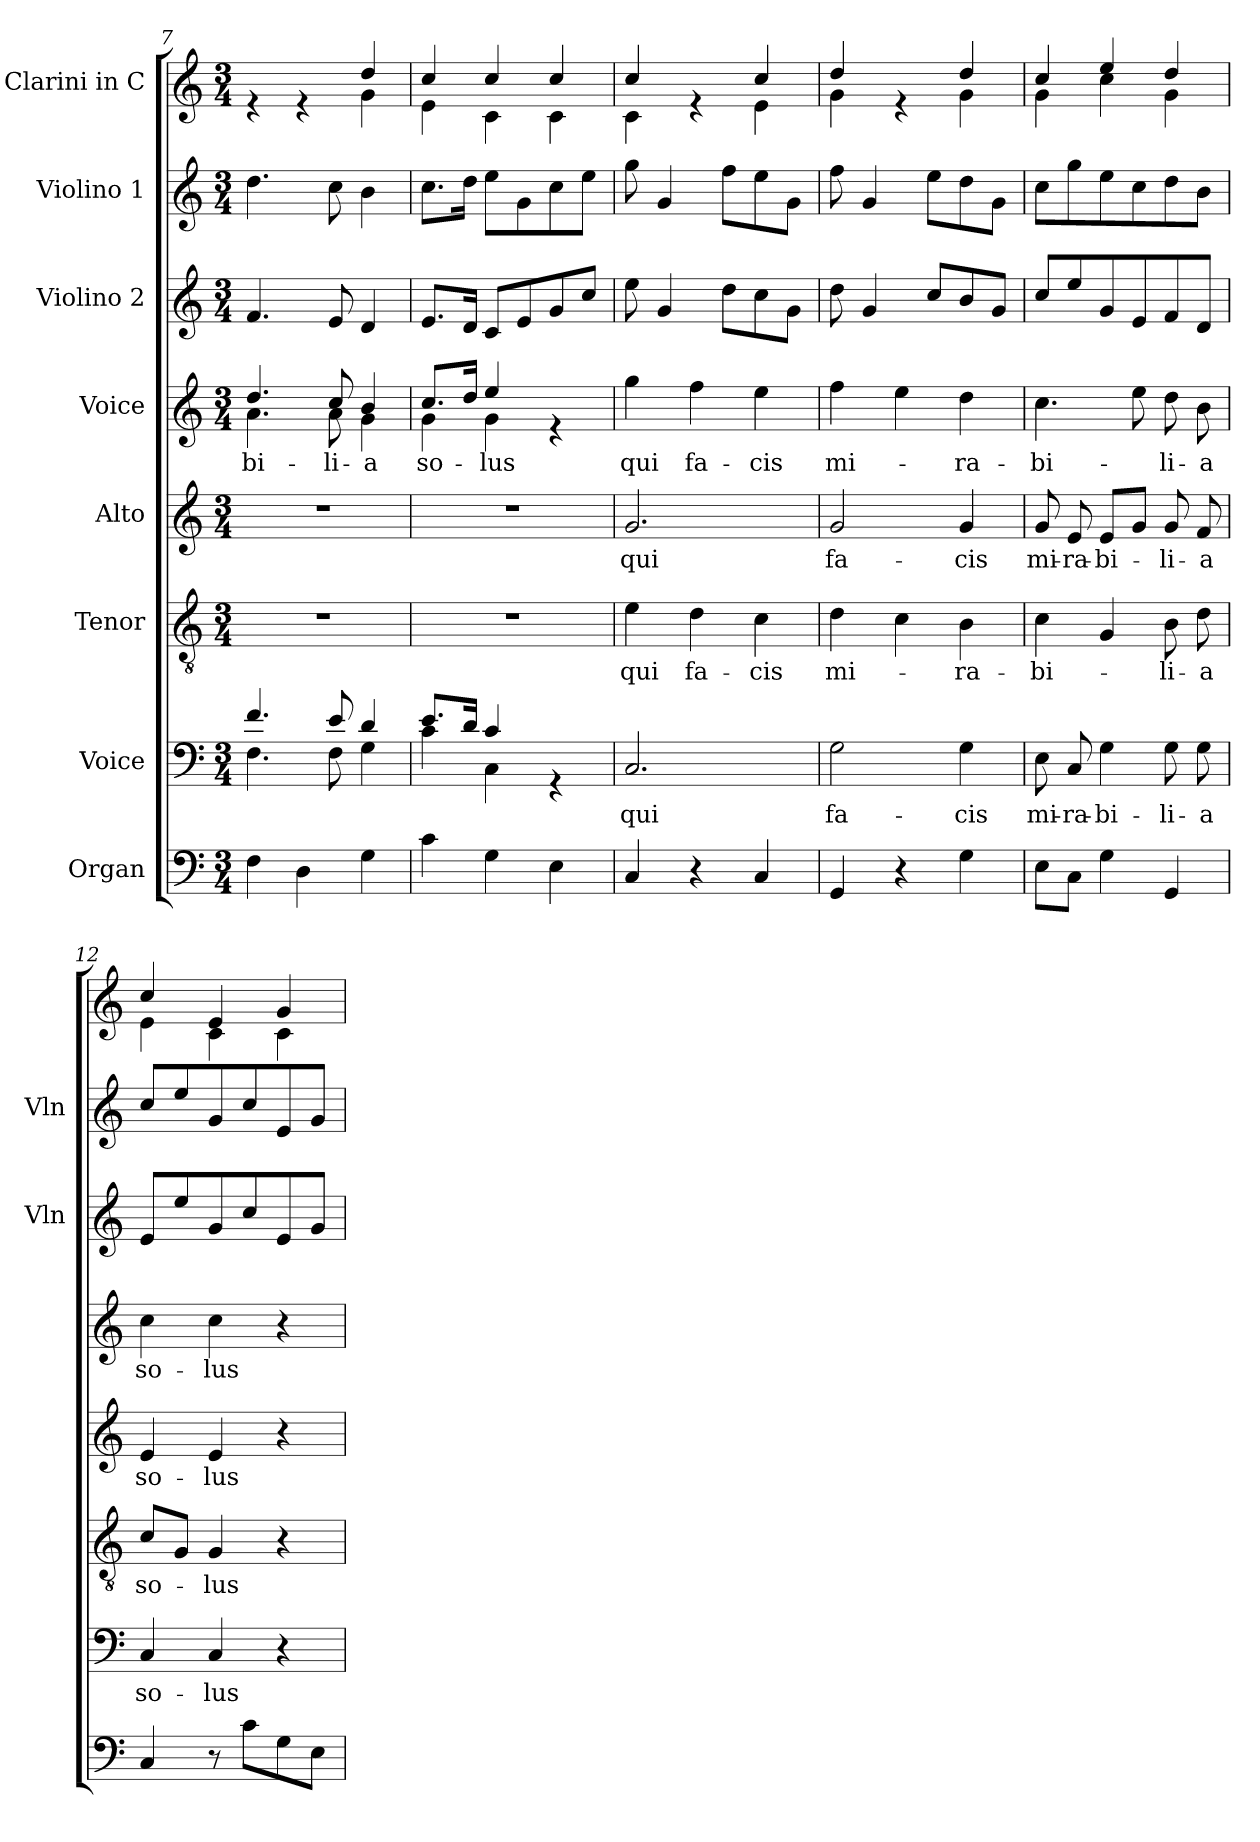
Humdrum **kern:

**kern	**kern	**text	**kern	**text	**kern	**text	**kern	**text	**kern	**kern	**kern
*part8	*part7	*part7	*part6	*part6	*part5	*part5	*part4	*part4	*part3	*part2	*part1
*staff8	*staff7	*staff7	*staff6	*staff6	*staff5	*staff5	*staff4	*staff4	*staff3	*staff2	*staff1
*I"Organ	*I"Voice	*	*I"Tenor	*	*I"Alto	*	*I"Voice	*	*I"Violino 2	*I"Violino 1	*I"Clarini in C
*	*	*	*	*	*	*	*	*	*I'Vln	*I'Vln	*
*clefF4	*clefF4	*	*clefGv2	*	*clefG2	*	*clefG2	*	*clefG2	*clefG2	*clefG2
*k[]	*k[]	*	*k[]	*	*k[]	*	*k[]	*	*k[]	*k[]	*k[]
*M3/4	*M3/4	*	*M3/4	*	*M3/4	*	*M3/4	*	*M3/4	*M3/4	*M3/4
=7	=7	=7	=7	=7	=7	=7	=7	=7	=7	=7	=7
*	*^	*	*	*	*	*	*	*	*	*	*
!	!	!	!	!	!	!	!	!	!LO:LY:b	!	!	!
*	*	*	*	*	*	*	*	*^	*	*	*	*^
4F\	4.f/	4.F\	.	2.r	.	2.r	.	4.dd/	4.a\	-bi-	4.f/	4.dd\	4re	2ryy
4D\	.	.	.	.	.	.	.	.	.	.	.	.	4re	.
!	!	!	!	!	!	!	!	!	!	!LO:LY:b	!	!	!	!
.	8e/	8F\	.	.	.	.	.	8cc/	8a\	-li-	8e/	8cc\	.	.
!	!	!	!	!	!	!	!	!	!	!LO:LY:b	!	!	!	!
4G\	4d/	4G\	.	.	.	.	.	4b/	4g\	-a	4d/	4b\	4dd/	4g\
=8	=8	=8	=8	=8	=8	=8	=8	=8	=8	=8	=8	=8	=8	=8
!	!	!	!	!	!	!	!	!	!	!LO:LY:b	!	!	!	!
4c\	8.e/L	4c\	.	2.r	.	2.r	.	8.cc/L	4g\	so-	8.e/L	8.cc\L	4cc/	4e\
.	16d/Jk	.	.	.	.	.	.	16dd/Jk	.	.	16d/Jk	16dd\Jk	.	.
!	!	!	!	!	!	!	!	!	!	!LO:LY:b	!	!	!	!
4G\	4c/	4C\	.	.	.	.	.	4ee/	4g\	-lus	8c/L	8ee\L	4cc/	4c\
.	.	.	.	.	.	.	.	.	.	.	8e/	8g\	.	.
4E\	4rGG	4ryy	.	.	.	.	.	4re	4ryy	.	8g/	8cc\	4cc/	4c\
.	.	.	.	.	.	.	.	.	.	.	8cc/J	8ee\J	.	.
*	*v	*v	*	*	*	*	*	*v	*v	*	*	*	*	*
!!LO:LB:g=z	!!
=9	=9	=9	=9	=9	=9	=9	=9	=9	=9	=9	=9	=9
!	!	!LO:LY:b	!	!LO:LY:b	!	!LO:LY:b	!	!LO:LY:b	!	!	!	!
4C/	2.C/	qui	4e\	qui	2.g/	qui	4gg\	qui	8ee\	8gg\	4cc/	4c\
.	.	.	.	.	.	.	.	.	4g/	4g/	.	.
!	!	!	!	!LO:LY:b	!	!	!	!LO:LY:b	!	!	!	!
4r	.	.	4d\	fa-	.	.	4ff\	fa-	.	.	4re	4ryy
.	.	.	.	.	.	.	.	.	8dd\L	8ff\L	.	.
!	!	!	!	!LO:LY:b	!	!	!	!LO:LY:b	!	!	!	!
4C/	.	.	4c\	-cis	.	.	4ee\	-cis	8cc\	8ee\	4cc/	4e\
.	.	.	.	.	.	.	.	.	8g\J	8g\J	.	.
=10	=10	=10	=10	=10	=10	=10	=10	=10	=10	=10	=10	=10
!	!	!LO:LY:b	!	!LO:LY:b	!	!LO:LY:b	!	!LO:LY:b	!	!	!	!
4GG/	2G\	fa-	4d\	mi-	2g/	fa-	4ff\	mi-	8dd\	8ff\	4dd/	4g\
.	.	.	.	.	.	.	.	.	4g/	4g/	.	.
4r	.	.	4c\	.	.	.	4ee\	.	.	.	4re	4ryy
.	.	.	.	.	.	.	.	.	8cc/L	8ee\L	.	.
!	!	!LO:LY:b	!	!LO:LY:b	!	!LO:LY:b	!	!LO:LY:b	!	!	!	!
4G\	4G\	-cis	4B\	ra-	4g/	-cis	4dd\	ra-	8b/	8dd\	4dd/	4g\
.	.	.	.	.	.	.	.	.	8g/J	8g\J	.	.
=11	=11	=11	=11	=11	=11	=11	=11	=11	=11	=11	=11	=11
!	!	!LO:LY:b	!	!LO:LY:b	!	!LO:LY:b	!	!LO:LY:b	!	!	!	!
8E\L	8E\	mi-	4c\	-bi-	8g/	mi-	4.cc\	-bi-	8cc/L	8cc\L	4cc/	4g\
!	!	!LO:LY:b	!	!	!	!LO:LY:b	!	!	!	!	!	!
8C\J	8C/	-ra-	.	.	8e/	-ra-	.	.	8ee/	8gg\	.	.
!	!	!LO:LY:b	!	!	!	!LO:LY:b	!	!	!	!	!	!
4G\	4G\	-bi-	4G/	.	8e/L	-bi-	.	.	8g/	8ee\	4ee/	4cc\
.	.	.	.	.	8g/J	.	8ee\	.	8e/	8cc\	.	.
!	!	!LO:LY:b	!	!LO:LY:b	!	!LO:LY:b	!	!LO:LY:b	!	!	!	!
4GG/	8G\	-li-	8B\	-li-	8g/	-li-	8dd\	-li-	8f/	8dd\	4dd/	4g\
!	!	!LO:LY:b	!	!LO:LY:b	!	!LO:LY:b	!	!LO:LY:b	!	!	!	!
.	8G\	-a	8d\	-a	8f/	-a	8b\	-a	8d/J	8b\J	.	.
=12	=12	=12	=12	=12	=12	=12	=12	=12	=12	=12	=12	=12
!	!	!LO:LY:b	!	!LO:LY:b	!	!LO:LY:b	!	!LO:LY:b	!	!	!	!
4C/	4C/	so-	8c/L	so-	4e/	so-	4cc\	so-	8e/L	8cc/L	4cc/	4e\
.	.	.	8G/J	.	.	.	.	.	8ee/	8ee/	.	.
!	!	!LO:LY:b	!	!LO:LY:b	!	!LO:LY:b	!	!LO:LY:b	!	!	!	!
8r	4C/	-lus	4G/	-lus	4e/	-lus	4cc\	-lus	8g/	8g/	4e/	4c\
8c\L	.	.	.	.	.	.	.	.	8cc/	8cc/	.	.
8G\	4r	.	4r	.	4r	.	4r	.	8e/	8e/	4g/	4c\
8E\J	.	.	.	.	.	.	.	.	8g/J	8g/J	.	.
*	*	*	*	*	*	*	*	*	*	*	*v	*v
=	=	=	=	=	=	=	=	=	=	=	=
*-	*-	*-	*-	*-	*-	*-	*-	*-	*-	*-	*-
